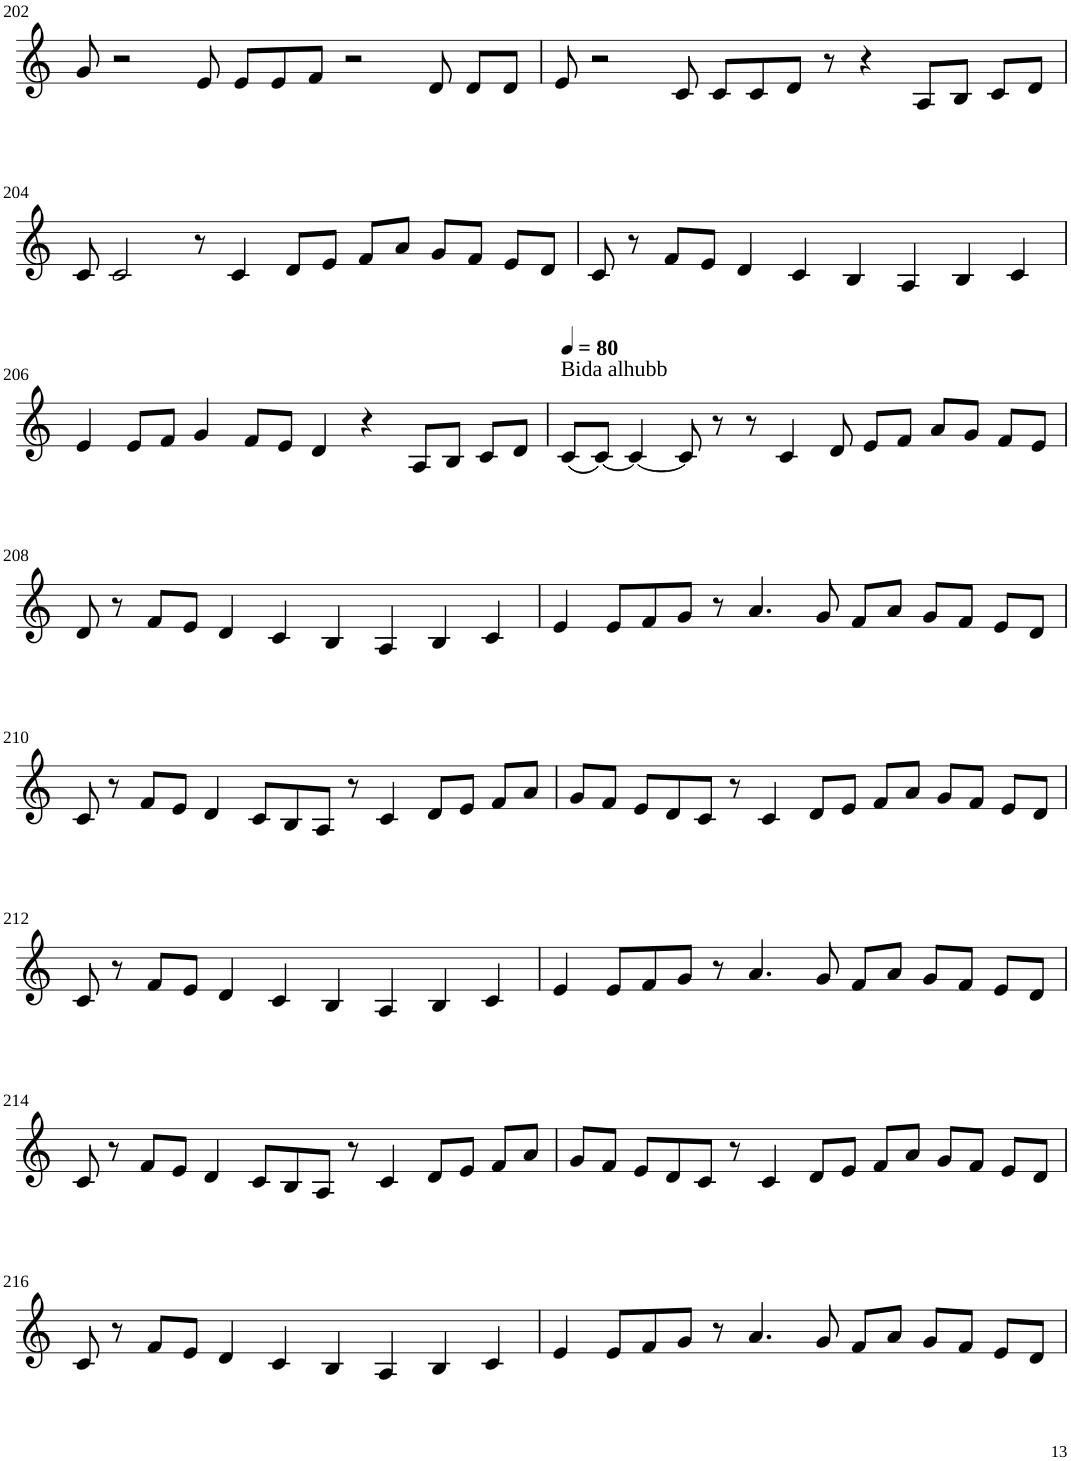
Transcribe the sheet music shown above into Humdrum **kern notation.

**kern
*part1
*staff1
*I"Violin
!!LO:PB:g=z
*clefG2
*k[]
*M8/4
=202
8g/
2r
8e/
8e/L
8e/
8f/J
2r
8d/
8d/L
8d/J
=203
8e/
2r
8c/
8c/L
8c/
8d/J
8r
4r
8A/L
8B/J
8c/L
8d/J
!!LO:LB:g=z
=204
8c/
2c/
8r
4c/
8d/L
8e/J
8f/L
8a/J
8g/L
8f/J
8e/L
8d/J
=205
8c/
8r
8f/L
8e/J
4d/
4c/
4B/
4A/
4B/
4c/
!!LO:LB:g=z
=206
4e/
8e/L
8f/J
4g/
8f/L
8e/J
4d/
4r
8A/L
8B/J
8c/L
8d/J
=207
*MM80
!LO:TX:a:t=Bida alhubb
(8c/L
[8c/J)
4c/_
8c/]
8r
8r
4c/
8d/
8e/L
8f/J
8a/L
8g/J
8f/L
8e/J
!!LO:LB:g=z
=208
8d/
8r
8f/L
8e/J
4d/
4c/
4B/
4A/
4B/
4c/
=209
4e/
8e/L
8f/
8g/J
8r
4.a/
8g/
8f/L
8a/J
8g/L
8f/J
8e/L
8d/J
!!LO:LB:g=z
=210
8c/
8r
8f/L
8e/J
4d/
8c/L
8B/
8A/J
8r
4c/
8d/L
8e/J
8f/L
8a/J
=211
8g/L
8f/J
8e/L
8d/
8c/J
8r
4c/
8d/L
8e/J
8f/L
8a/J
8g/L
8f/J
8e/L
8d/J
!!LO:LB:g=z
=212
8c/
8r
8f/L
8e/J
4d/
4c/
4B/
4A/
4B/
4c/
=213
4e/
8e/L
8f/
8g/J
8r
4.a/
8g/
8f/L
8a/J
8g/L
8f/J
8e/L
8d/J
!!LO:LB:g=z
=214
8c/
8r
8f/L
8e/J
4d/
8c/L
8B/
8A/J
8r
4c/
8d/L
8e/J
8f/L
8a/J
=215
8g/L
8f/J
8e/L
8d/
8c/J
8r
4c/
8d/L
8e/J
8f/L
8a/J
8g/L
8f/J
8e/L
8d/J
!!LO:LB:g=z
=216
8c/
8r
8f/L
8e/J
4d/
4c/
4B/
4A/
4B/
4c/
=217
4e/
8e/L
8f/
8g/J
8r
4.a/
8g/
8f/L
8a/J
8g/L
8f/J
8e/L
8d/J
=
*-
